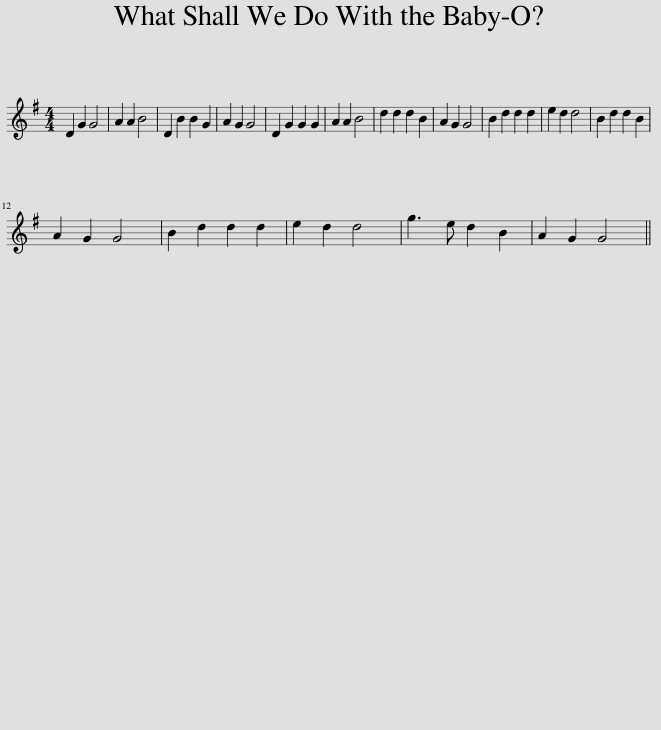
X:1
L:1/8
M:4/4
I:linebreak $
K:G
V:1 treble
V:1
 D2 G2 G4 | A2 A2 B4 | D2 B2 B2 G2 | A2 G2 G4 | D2 G2 G2 G2 | %5
 A2 A2 B4 | d2 d2 d2 B2 | A2 G2 G4 | B2 d2 d2 d2 | e2 d2 d4 | %10
 B2 d2 d2 B2 |$ A2 G2 G4 | B2 d2 d2 d2 | e2 d2 d4 | g3 e d2 B2 | %15
 A2 G2 G4 || %16
